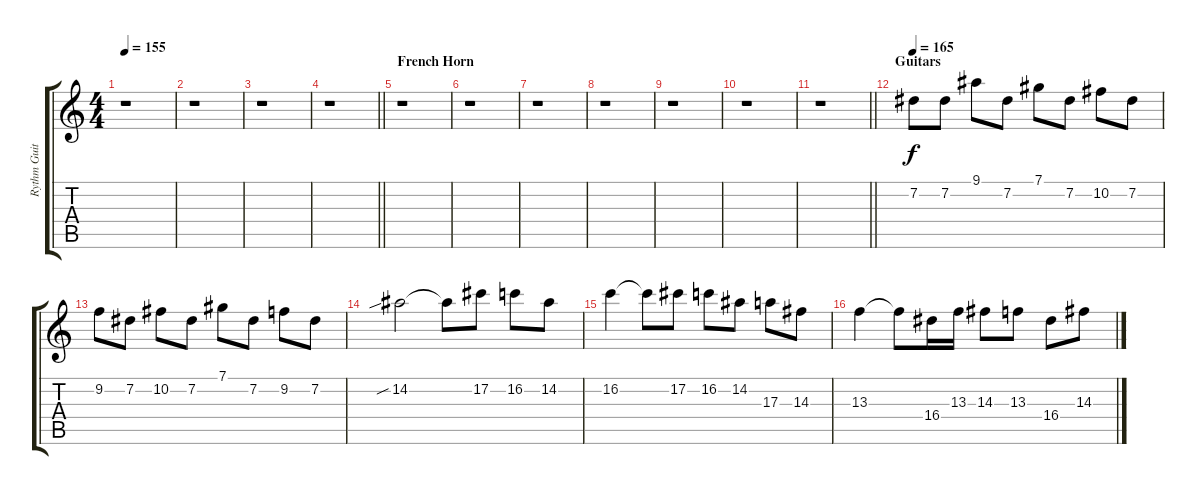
\track ("Rythm Guitar" "Rythm Guit") {instrument distortionguitar}
\staff {score tabs}
\tuning (Db4 Ab3 E3 B2 Gb2 Db2) {hide}
\ts (4 4)
\tempo 155
\clef g2
\ks c
r.1{dy f} |
r.1 |
r.1 |
\barLineRight lightlight
r.1 |
\section ("" "French Horn ")
r.1 |
r.1 |
r.1 |
r.1 |
r.1 |
r.1 |
\barLineRight lightlight
r.1 |
\section ("" "Guitars")
\tempo 165
7.2.8{balance 2 instrument overdrivenguitar} 7.2.8 9.1.8 7.2.8 7.1.8 7.2.8 10.2.8 7.2.8 |
9.2.8 7.2.8 10.2.8 7.2.8 7.1.8 7.2.8 9.2.8 7.2.8 |
14.2{sib}.2 14.2{t}.8 17.2.8 16.2.8 14.2.8 |
16.2.4 16.2{t}.8 17.2.8 16.2.8 14.2.8 17.3.8 14.3.8 |
13.3.4 13.3{t}.8 16.4.16 13.3.16 14.3.8 13.3.8 16.4.8 14.3.8
